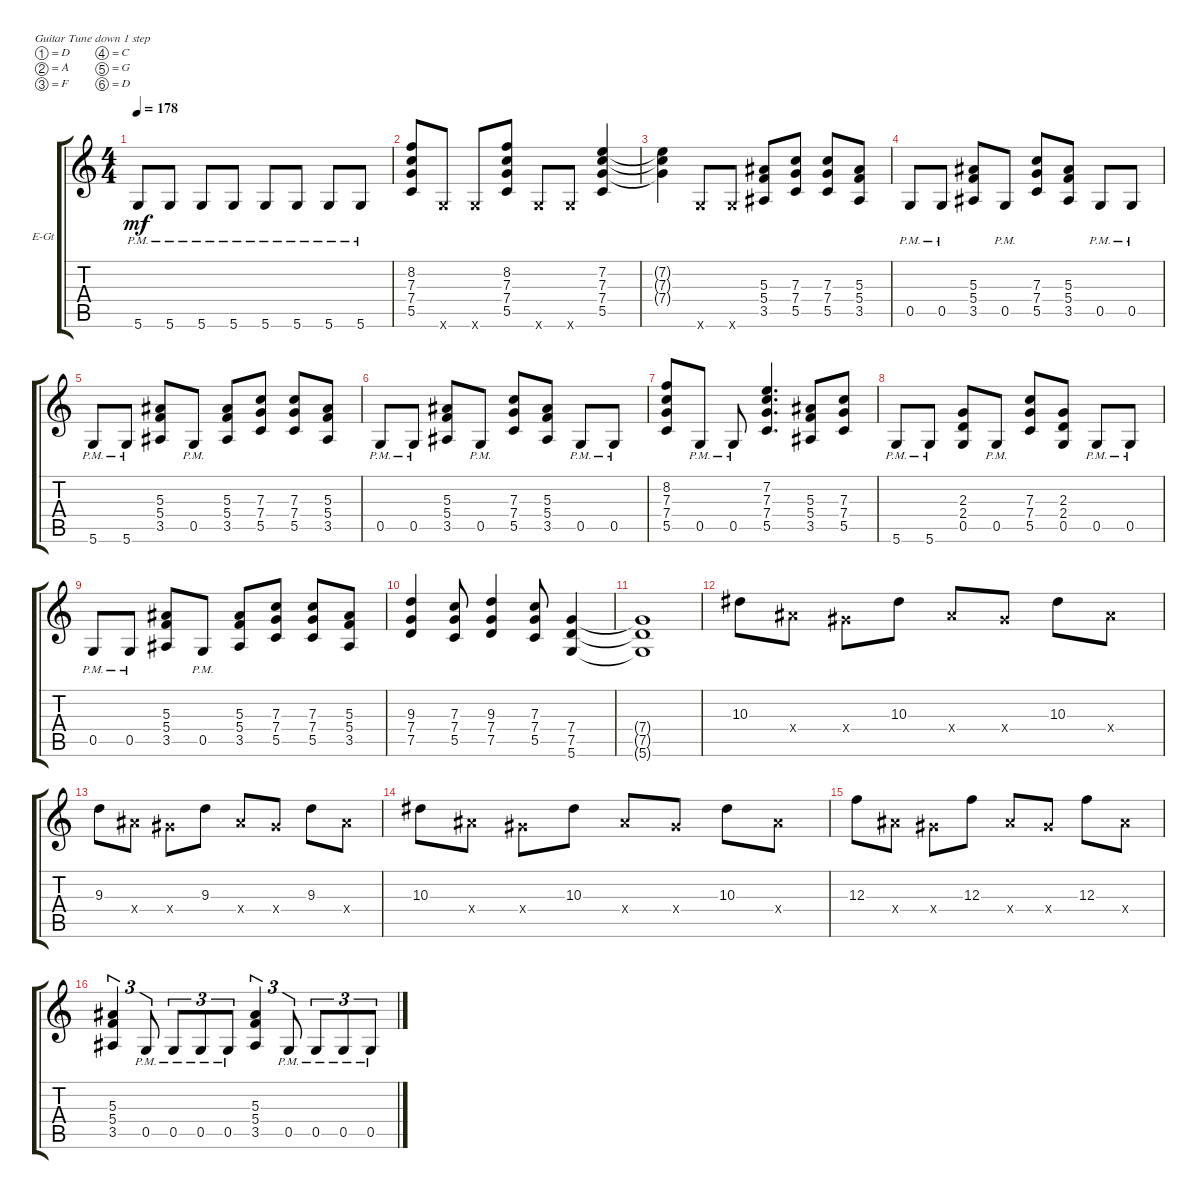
\defaultSystemsLayout 4
\bracketExtendMode groupsimilarinstruments
\firstSystemTrackNameOrientation horizontal
\otherSystemsTrackNameOrientation horizontal
\track ("Rithm Guitar 1" "E-Gt") {instrument distortionguitar}
\staff {score tabs}
\tuning (D4 A3 F3 C3 G2 D2)
\ts (4 4)
\tempo 178
\clef g2
\ks c
5.6{pm}.8{dy mf} 5.6{pm}.8 5.6{pm}.8 5.6{pm}.8 5.6{pm}.8 5.6{pm}.8 5.6{pm}.8 5.6{pm}.8 |
(8.2 7.3 7.4 5.5).8 5.6{x}.8 5.6{x}.8 (7.4 7.3 8.2 5.5).8 5.6{x}.8 5.6{x}.8 (7.2 7.3 7.4 5.5).4 |
(7.2{t} 7.3{t} 7.4{t}).4 5.6{x}.8 5.6{x}.8 (5.4 5.3 3.5).8 (5.5 7.3 7.4).8 (7.3 7.4 5.5).8 (3.5 5.4 5.3).8 |
0.5{pm}.8 0.5{pm}.8 (3.5 5.4 5.3).8 0.5{pm}.8 (5.5 7.4 7.3).8 (3.5 5.4 5.3).8 0.5{pm}.8 0.5{pm}.8 |
5.6{pm}.8 5.6{pm}.8 (3.5 5.4 5.3).8 0.5{pm}.8 (3.5 5.4 5.3).8 (5.5 7.4 7.3).8 (7.3 7.4 5.5).8 (3.5 5.4 5.3).8 |
0.5{pm}.8 0.5{pm}.8 (3.5 5.4 5.3).8 0.5{pm}.8 (5.5 7.4 7.3).8 (3.5 5.4 5.3).8 0.5{pm}.8 0.5{pm}.8 |
(7.3 8.2 7.4 5.5).8 0.5{pm}.8 0.5{pm}.8 (5.5 7.4 7.3 7.2).4{d} (3.5 5.4 5.3).8 (5.5 7.4 7.3).8 |
5.6{pm}.8 5.6{pm}.8 (0.5 2.4 2.3).8 0.5{pm}.8 (5.5 7.4 7.3).8 (0.5 2.3 2.4).8 0.5{pm}.8 0.5{pm}.8 |
0.5{pm}.8 0.5{pm}.8 (3.5 5.4 5.3).8 0.5{pm}.8 (3.5 5.4 5.3).8 (5.5 7.4 7.3).8 (5.5 7.4 7.3).8 (3.5 5.4 5.3).8 |
(7.4 9.3 7.5).4 (7.3 7.4 5.5).8 (7.5 9.3 7.4).4 (5.5 7.4 7.3).8 (7.5 7.4 5.6).4 |
(5.6{t} 7.5{t} 7.4{t}).1 |
10.3.8 10.4{x}.8 8.4{x}.8 10.3.8 10.4{x}.8 8.4{x}.8 10.3.8 10.4{x}.8 |
9.3.8 10.4{x}.8 8.4{x}.8 9.3.8 10.4{x}.8 8.4{x}.8 9.3.8 10.4{x}.8 |
10.3.8 10.4{x}.8 8.4{x}.8 10.3.8 10.4{x}.8 8.4{x}.8 10.3.8 10.4{x}.8 |
12.3.8 10.4{x}.8 8.4{x}.8 12.3.8 10.4{x}.8 8.4{x}.8 12.3.8 10.4{x}.8 |
(3.5 5.4 5.3).4{tu (3 2)} 0.5{pm}.8{tu (3 2)} 0.5{pm}.8{tu (3 2)} 0.5{pm}.8{tu (3 2)} 0.5{pm}.8{tu (3 2)} (3.5 5.4 5.3).4{tu (3 2)} 0.5{pm}.8{tu (3 2)} 0.5{pm}.8{tu (3 2)} 0.5{pm}.8{tu (3 2)} 0.5{pm}.8{tu (3 2)}
